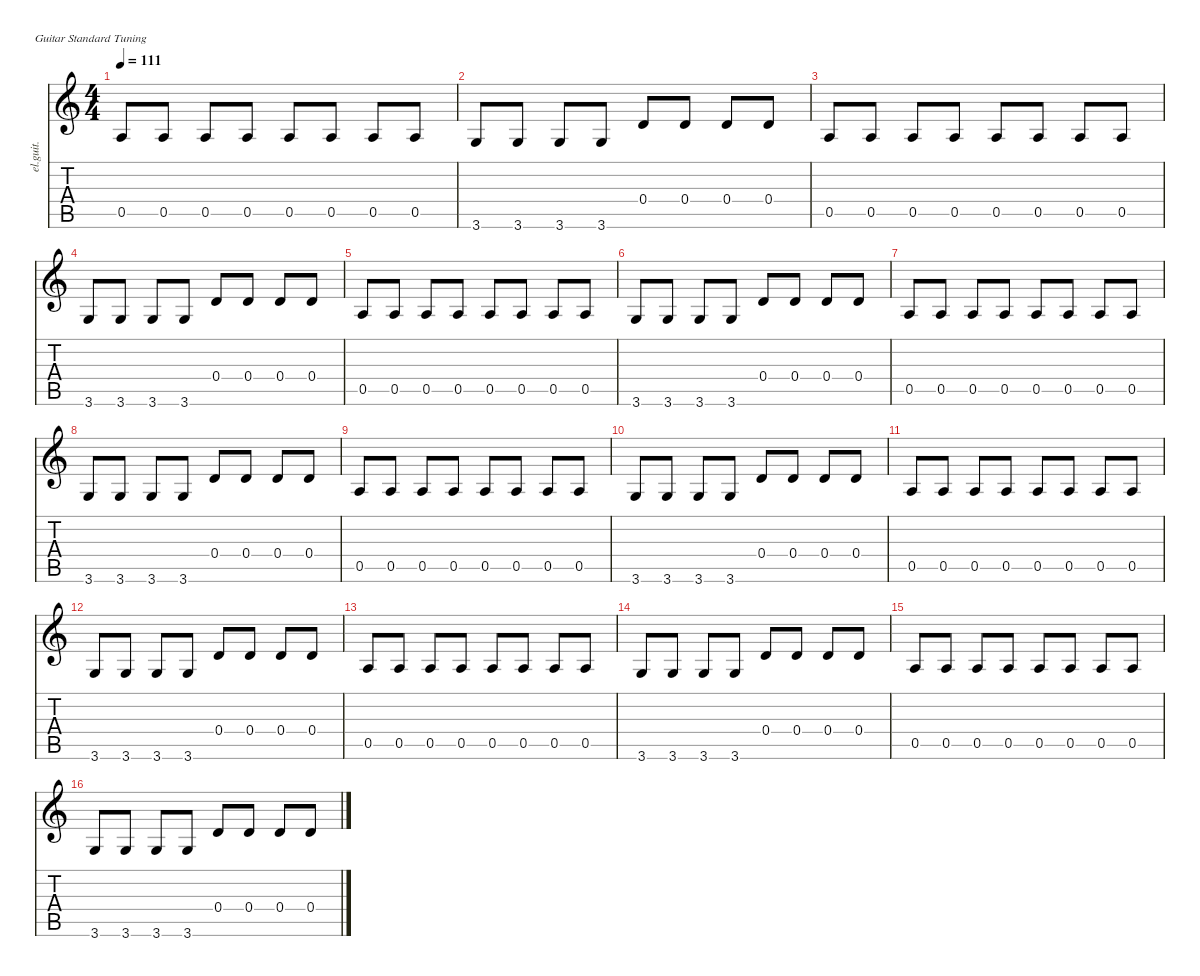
\defaultSystemsLayout 4
\hideDynamics
\bracketExtendMode nobrackets
\otherSystemsTrackNameOrientation horizontal
\track ("Guitar 1" "el.guit.") {instrument electricguitarclean}
\staff {score tabs}
\tuning (E4 B3 G3 D3 A2 E2)
\ts (4 4)
\tempo 111
\clef g2
\ks c
0.5.8{dy f beam Up} 0.5.8{beam Up} 0.5.8{beam Up} 0.5.8{beam Up} 0.5.8{beam Up} 0.5.8{beam Up} 0.5.8{beam Up} 0.5.8{beam Up} |
3.6.8{beam Up} 3.6.8{beam Up} 3.6.8{beam Up} 3.6.8{beam Up} 0.4.8{beam Up} 0.4.8{beam Up} 0.4.8{beam Up} 0.4.8{beam Up} |
0.5.8{beam Up} 0.5.8{beam Up} 0.5.8{beam Up} 0.5.8{beam Up} 0.5.8{beam Up} 0.5.8{beam Up} 0.5.8{beam Up} 0.5.8{beam Up} |
3.6.8{beam Up} 3.6.8{beam Up} 3.6.8{beam Up} 3.6.8{beam Up} 0.4.8{beam Up} 0.4.8{beam Up} 0.4.8{beam Up} 0.4.8{beam Up} |
0.5.8{beam Up} 0.5.8{beam Up} 0.5.8{beam Up} 0.5.8{beam Up} 0.5.8{beam Up} 0.5.8{beam Up} 0.5.8{beam Up} 0.5.8{beam Up} |
3.6.8{beam Up} 3.6.8{beam Up} 3.6.8{beam Up} 3.6.8{beam Up} 0.4.8{beam Up} 0.4.8{beam Up} 0.4.8{beam Up} 0.4.8{beam Up} |
0.5.8{beam Up} 0.5.8{beam Up} 0.5.8{beam Up} 0.5.8{beam Up} 0.5.8{beam Up} 0.5.8{beam Up} 0.5.8{beam Up} 0.5.8{beam Up} |
3.6.8{beam Up} 3.6.8{beam Up} 3.6.8{beam Up} 3.6.8{beam Up} 0.4.8{beam Up} 0.4.8{beam Up} 0.4.8{beam Up} 0.4.8{beam Up} |
0.5.8{beam Up} 0.5.8{beam Up} 0.5.8{beam Up} 0.5.8{beam Up} 0.5.8{beam Up} 0.5.8{beam Up} 0.5.8{beam Up} 0.5.8{beam Up} |
3.6.8{beam Up} 3.6.8{beam Up} 3.6.8{beam Up} 3.6.8{beam Up} 0.4.8{beam Up} 0.4.8{beam Up} 0.4.8{beam Up} 0.4.8{beam Up} |
0.5.8{beam Up} 0.5.8{beam Up} 0.5.8{beam Up} 0.5.8{beam Up} 0.5.8{beam Up} 0.5.8{beam Up} 0.5.8{beam Up} 0.5.8{beam Up} |
3.6.8{beam Up} 3.6.8{beam Up} 3.6.8{beam Up} 3.6.8{beam Up} 0.4.8{beam Up} 0.4.8{beam Up} 0.4.8{beam Up} 0.4.8{beam Up} |
0.5.8{beam Up} 0.5.8{beam Up} 0.5.8{beam Up} 0.5.8{beam Up} 0.5.8{beam Up} 0.5.8{beam Up} 0.5.8{beam Up} 0.5.8{beam Up} |
3.6.8{beam Up} 3.6.8{beam Up} 3.6.8{beam Up} 3.6.8{beam Up} 0.4.8{beam Up} 0.4.8{beam Up} 0.4.8{beam Up} 0.4.8{beam Up} |
0.5.8{beam Up} 0.5.8{beam Up} 0.5.8{beam Up} 0.5.8{beam Up} 0.5.8{beam Up} 0.5.8{beam Up} 0.5.8{beam Up} 0.5.8{beam Up} |
3.6.8{beam Up} 3.6.8{beam Up} 3.6.8{beam Up} 3.6.8{beam Up} 0.4.8{beam Up} 0.4.8{beam Up} 0.4.8{beam Up} 0.4.8{beam Up}
